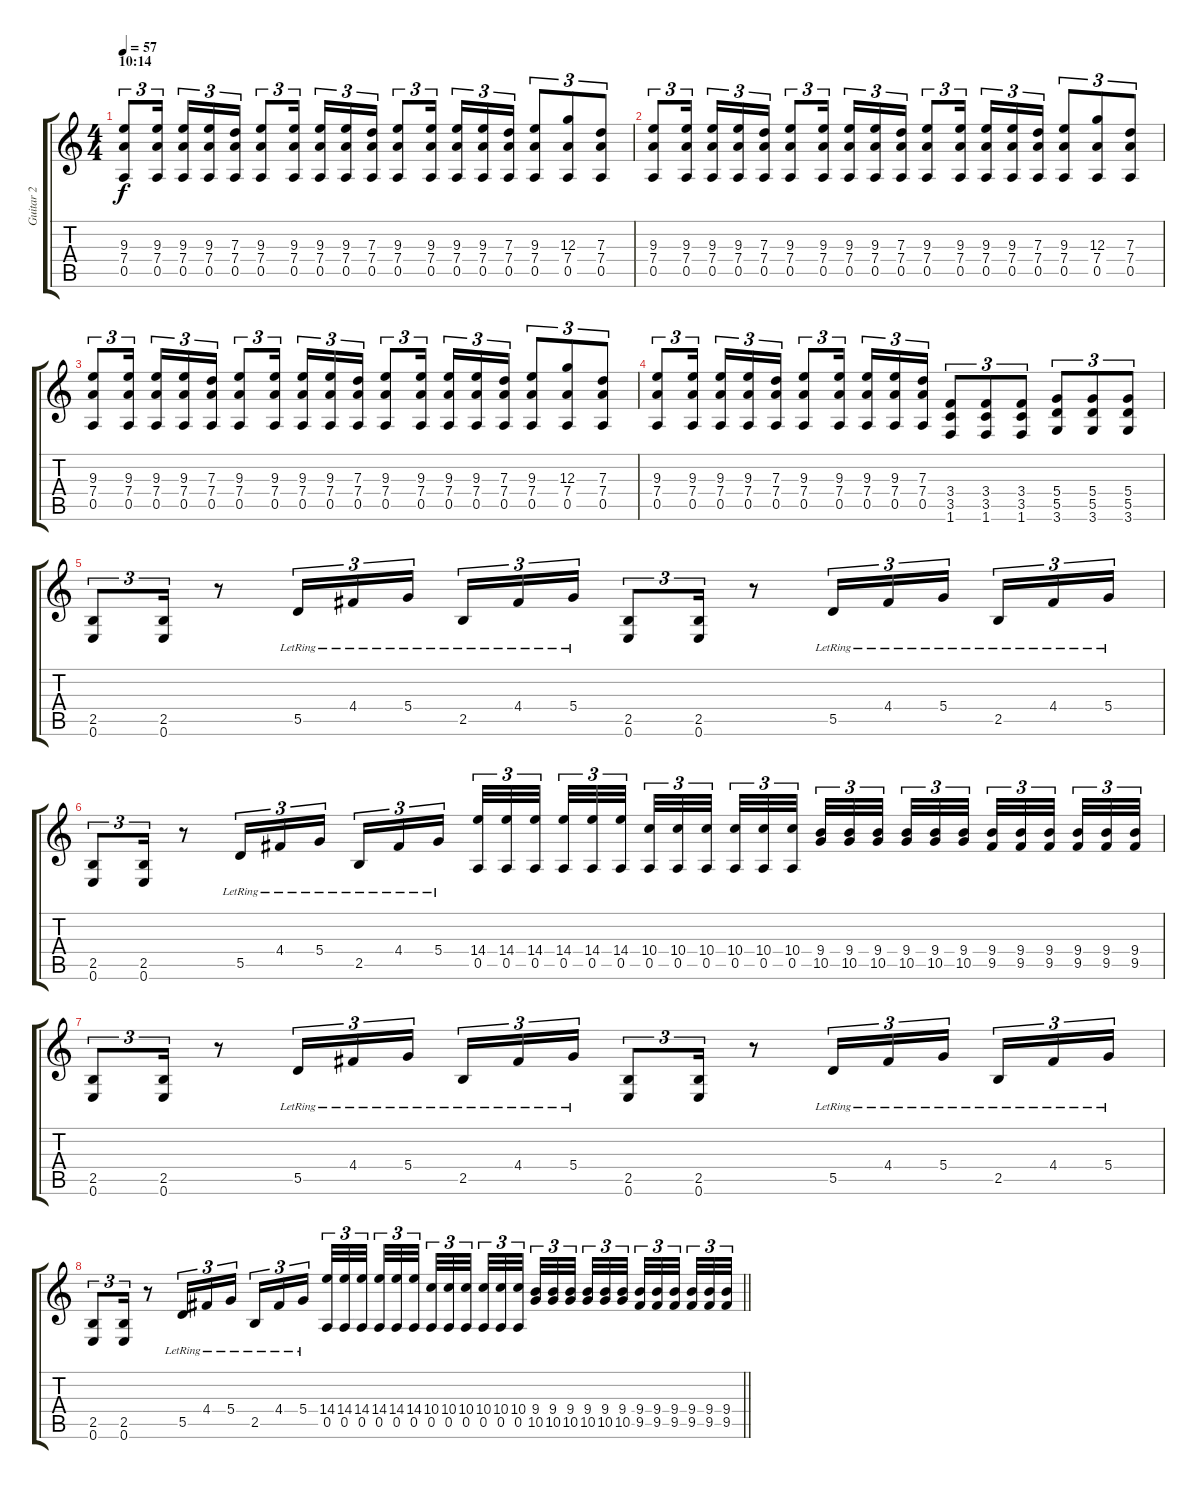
\track ("Guitar 2" "Guitar 2") {instrument acousticguitarsteel}
\staff {score tabs}
\tuning (E4 B3 G3 D3 A2 E2) {hide}
\ts (4 4)
\section ("" "10:14")
\tempo 57
\clef g2
\ks c
(9.3 7.4 0.5).8{tu (3 2) dy f} (9.3 7.4 0.5).16{tu (3 2) beam splitsecondary} (9.3 7.4 0.5).16{tu (3 2)} (9.3 7.4 0.5).16{tu (3 2)} (7.3 7.4 0.5).16{tu (3 2)} (9.3 7.4 0.5).8{tu (3 2)} (9.3 7.4 0.5).16{tu (3 2) beam splitsecondary} (9.3 7.4 0.5).16{tu (3 2)} (9.3 7.4 0.5).16{tu (3 2)} (7.3 7.4 0.5).16{tu (3 2)} (9.3 7.4 0.5).8{tu (3 2)} (9.3 7.4 0.5).16{tu (3 2) beam splitsecondary} (9.3 7.4 0.5).16{tu (3 2)} (9.3 7.4 0.5).16{tu (3 2)} (7.3 7.4 0.5).16{tu (3 2)} (9.3 7.4 0.5).8{tu (3 2)} (12.3 7.4 0.5).8{tu (3 2)} (7.3 7.4 0.5).8{tu (3 2)} |
(9.3 7.4 0.5).8{tu (3 2)} (9.3 7.4 0.5).16{tu (3 2) beam splitsecondary} (9.3 7.4 0.5).16{tu (3 2)} (9.3 7.4 0.5).16{tu (3 2)} (7.3 7.4 0.5).16{tu (3 2)} (9.3 7.4 0.5).8{tu (3 2)} (9.3 7.4 0.5).16{tu (3 2) beam splitsecondary} (9.3 7.4 0.5).16{tu (3 2)} (9.3 7.4 0.5).16{tu (3 2)} (7.3 7.4 0.5).16{tu (3 2)} (9.3 7.4 0.5).8{tu (3 2)} (9.3 7.4 0.5).16{tu (3 2) beam splitsecondary} (9.3 7.4 0.5).16{tu (3 2)} (9.3 7.4 0.5).16{tu (3 2)} (7.3 7.4 0.5).16{tu (3 2)} (9.3 7.4 0.5).8{tu (3 2)} (12.3 7.4 0.5).8{tu (3 2)} (7.3 7.4 0.5).8{tu (3 2)} |
(9.3 7.4 0.5).8{tu (3 2)} (9.3 7.4 0.5).16{tu (3 2) beam splitsecondary} (9.3 7.4 0.5).16{tu (3 2)} (9.3 7.4 0.5).16{tu (3 2)} (7.3 7.4 0.5).16{tu (3 2)} (9.3 7.4 0.5).8{tu (3 2)} (9.3 7.4 0.5).16{tu (3 2) beam splitsecondary} (9.3 7.4 0.5).16{tu (3 2)} (9.3 7.4 0.5).16{tu (3 2)} (7.3 7.4 0.5).16{tu (3 2)} (9.3 7.4 0.5).8{tu (3 2)} (9.3 7.4 0.5).16{tu (3 2) beam splitsecondary} (9.3 7.4 0.5).16{tu (3 2)} (9.3 7.4 0.5).16{tu (3 2)} (7.3 7.4 0.5).16{tu (3 2)} (9.3 7.4 0.5).8{tu (3 2)} (12.3 7.4 0.5).8{tu (3 2)} (7.3 7.4 0.5).8{tu (3 2)} |
(9.3 7.4 0.5).8{tu (3 2)} (9.3 7.4 0.5).16{tu (3 2) beam splitsecondary} (9.3 7.4 0.5).16{tu (3 2)} (9.3 7.4 0.5).16{tu (3 2)} (7.3 7.4 0.5).16{tu (3 2)} (9.3 7.4 0.5).8{tu (3 2)} (9.3 7.4 0.5).16{tu (3 2) beam splitsecondary} (9.3 7.4 0.5).16{tu (3 2)} (9.3 7.4 0.5).16{tu (3 2)} (7.3 7.4 0.5).16{tu (3 2)} (3.4 3.5 1.6).8{tu (3 2)} (3.4 3.5 1.6).8{tu (3 2)} (3.4 3.5 1.6).8{tu (3 2)} (5.4 5.5 3.6).8{tu (3 2)} (5.4 5.5 3.6).8{tu (3 2)} (5.4 5.5 3.6).8{tu (3 2)} |
(2.5 0.6).8{tu (3 2)} (2.5 0.6).16{tu (3 2)} r.8 5.5{lr}.16{tu (3 2)} 4.4{lr}.16{tu (3 2)} 5.4{lr}.16{tu (3 2) beam splitsecondary} 2.5{lr}.16{tu (3 2)} 4.4{lr}.16{tu (3 2)} 5.4{lr}.16{tu (3 2)} (2.5 0.6).8{tu (3 2)} (2.5 0.6).16{tu (3 2)} r.8 5.5{lr}.16{tu (3 2)} 4.4{lr}.16{tu (3 2)} 5.4{lr}.16{tu (3 2) beam splitsecondary} 2.5{lr}.16{tu (3 2)} 4.4{lr}.16{tu (3 2)} 5.4{lr}.16{tu (3 2)} |
(2.5 0.6).8{tu (3 2)} (2.5 0.6).16{tu (3 2)} r.8 5.5{lr}.16{tu (3 2)} 4.4{lr}.16{tu (3 2)} 5.4{lr}.16{tu (3 2) beam splitsecondary} 2.5{lr}.16{tu (3 2)} 4.4{lr}.16{tu (3 2)} 5.4{lr}.16{tu (3 2)} (14.4 0.5).32{tu (3 2)} (14.4 0.5).32{tu (3 2)} (14.4 0.5).32{tu (3 2) beam splitsecondary} (14.4 0.5).32{tu (3 2)} (14.4 0.5).32{tu (3 2)} (14.4 0.5).32{tu (3 2) beam splitsecondary} (10.4 0.5).32{tu (3 2)} (10.4 0.5).32{tu (3 2)} (10.4 0.5).32{tu (3 2) beam splitsecondary} (10.4 0.5).32{tu (3 2)} (10.4 0.5).32{tu (3 2)} (10.4 0.5).32{tu (3 2)} (9.4 10.5).32{tu (3 2)} (9.4 10.5).32{tu (3 2)} (9.4 10.5).32{tu (3 2) beam splitsecondary} (9.4 10.5).32{tu (3 2)} (9.4 10.5).32{tu (3 2)} (9.4 10.5).32{tu (3 2) beam splitsecondary} (9.4 9.5).32{tu (3 2)} (9.4 9.5).32{tu (3 2)} (9.4 9.5).32{tu (3 2) beam splitsecondary} (9.4 9.5).32{tu (3 2)} (9.4 9.5).32{tu (3 2)} (9.4 9.5).32{tu (3 2)} |
(2.5 0.6).8{tu (3 2)} (2.5 0.6).16{tu (3 2)} r.8 5.5{lr}.16{tu (3 2)} 4.4{lr}.16{tu (3 2)} 5.4{lr}.16{tu (3 2) beam splitsecondary} 2.5{lr}.16{tu (3 2)} 4.4{lr}.16{tu (3 2)} 5.4{lr}.16{tu (3 2)} (2.5 0.6).8{tu (3 2)} (2.5 0.6).16{tu (3 2)} r.8 5.5{lr}.16{tu (3 2)} 4.4{lr}.16{tu (3 2)} 5.4{lr}.16{tu (3 2) beam splitsecondary} 2.5{lr}.16{tu (3 2)} 4.4{lr}.16{tu (3 2)} 5.4{lr}.16{tu (3 2)} |
\barLineRight lightlight
(2.5 0.6).8{tu (3 2)} (2.5 0.6).16{tu (3 2)} r.8 5.5{lr}.16{tu (3 2)} 4.4{lr}.16{tu (3 2)} 5.4{lr}.16{tu (3 2) beam splitsecondary} 2.5{lr}.16{tu (3 2)} 4.4{lr}.16{tu (3 2)} 5.4{lr}.16{tu (3 2)} (14.4 0.5).32{tu (3 2)} (14.4 0.5).32{tu (3 2)} (14.4 0.5).32{tu (3 2) beam splitsecondary} (14.4 0.5).32{tu (3 2)} (14.4 0.5).32{tu (3 2)} (14.4 0.5).32{tu (3 2) beam splitsecondary} (10.4 0.5).32{tu (3 2)} (10.4 0.5).32{tu (3 2)} (10.4 0.5).32{tu (3 2) beam splitsecondary} (10.4 0.5).32{tu (3 2)} (10.4 0.5).32{tu (3 2)} (10.4 0.5).32{tu (3 2)} (9.4 10.5).32{tu (3 2)} (9.4 10.5).32{tu (3 2)} (9.4 10.5).32{tu (3 2) beam splitsecondary} (9.4 10.5).32{tu (3 2)} (9.4 10.5).32{tu (3 2)} (9.4 10.5).32{tu (3 2) beam splitsecondary} (9.4 9.5).32{tu (3 2)} (9.4 9.5).32{tu (3 2)} (9.4 9.5).32{tu (3 2) beam splitsecondary} (9.4 9.5).32{tu (3 2)} (9.4 9.5).32{tu (3 2)} (9.4 9.5).32{tu (3 2)}
